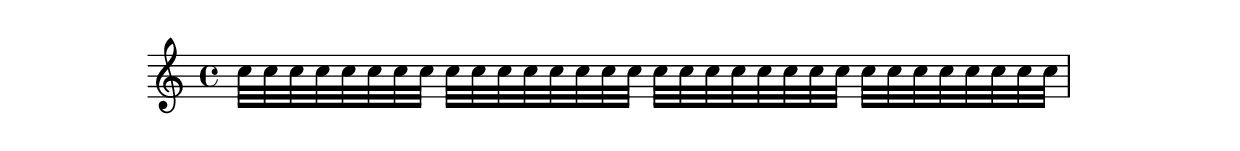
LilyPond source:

%% Do not edit this file; it is automatically
%% generated from LSR http://lsr.dsi.unimi.it
%% This file is in the public domain.
\version "2.13.4"

\header {
  lsrtags = "rhythms"

%% Translation of GIT committish: b2d4318d6c53df8469dfa4da09b27c15a374d0ca
  texidoces = "
Las barras de semicorcheas (o notas más breves) seguidas no se
subdividen de forma predeterminada.  Esto es: las tres (o más)
barras se prolongan, sin dividirse, sobre grupos completos de
notas.  Este comportamiento se puede modificar para que las barras
se subdividan en subgrupos mediante el establecimiento de la
propiedad @code{subdivideBeams}.  Cuando está establecida, las
diversas barras se subdividen a intervalos definidos por el valor
actual de la longitud del pulso @code{beatLength} reduciendo las
barras múltiples a una sola entre los subgrupos.  Observe que el
valor predeterminado de @code{beatLength} es de una unidad sobre
el denominador del compás en curso, si no está establecido
explícitamente.  Se debe establecer al valor de una fracción que
da la duración el subgrupo de barras utilizando la función
@code{make-moment}, como se muestra aquí:

"
  doctitlees = "Subdivisión de las barras de semicorchea"

%% Translation of GIT committish: d96023d8792c8af202c7cb8508010c0d3648899d
  texidocde = "
Die Balken von aufeinanderfolgenden Sechszehnteln (oder kürzeren Notenwerten)
werden standardmäßig nicht unterteilt.  Dieses Verhalten kann verändert
werden, sodass die Balken in Untergruppen aufgeteilt werden, indem man
die Eigenschaft @code{subdivideBeams} verändert.  Man muss die Unterteilungsintervalle
als Notenbruch mit der @code{make-moment}-Funktion für @code{beatLength} angeben,
damit die Balken unterbrochen wird und nur ein Balken durchgezogen bleibt.  Der
Standardwert für @code{beatLength} ist 1 / Zähler des aktuellen Taktes.

"
  doctitlede = "Balken in Untergruppen teilen"


%% Translation of GIT committish: b3196fadd8f42d05ba35e8ac42f7da3caf8a3079
  texidocfr = "
Les ligatures d'une succession de notes de durée inférieure à la croche
ne sont pas subdivisées par défaut.  Autrement dit, tous les traits de
ligature seront continus.  Ce comportement peut être modifié afin de
diviser la ligature en sous-groupes grâce à la propriété
@code{subdivideBeams}.  Lorsqu'elle est activée, les ligatures seront
subdivisées selon un intervalle défini par @code{beatLength} ; il n'y
aura alors plus qu'un seul trait de ligature entre chaque sous-groupe.
Par défaut, @code{beatLength} fixe la valeur de référence à une noire.
Il faudra donc lui fournir, à l'aide de la fonction @code{make-moment},
une fraction correspondant au sous-groupe désiré, comme dans l'exemple
suivant.

"
  doctitlefr = "Subdivision des ligatures"

  texidoc = "
The beams of consecutive 16th (or shorter) notes are, by default, not
sub-divided.  That is, the three (or more) beams stretch unbroken over
entire groups of notes.  This behavior can be modified to sub-divide
the beams into sub-groups by setting the property
@code{subdivideBeams}. When set, multiple beams will be sub-divided at
intervals defined by the current value of @code{beatLength} by reducing
the multiple beams to just one beam between the sub-groups. Note that
@code{beatLength} defaults to one over the denominator of the current
time signature if not set explicitly. It must be set to a fraction
giving the duration of the beam sub-group using the @code{make-moment}
function, as shown here:



"
  doctitle = "Sub-dividing beams"
} % begin verbatim

\relative c'' {
  c32[ c c c c c c c]
  \set subdivideBeams = ##t
  c32[ c c c c c c c]

  % Set beam sub-group length to an eighth note
  \set beatLength = #(ly:make-moment 1 8)
  c32[ c c c c c c c]

  % Set beam sub-group length to a sixteenth note
  \set beatLength = #(ly:make-moment 1 16)
  c32[ c c c c c c c]
}

